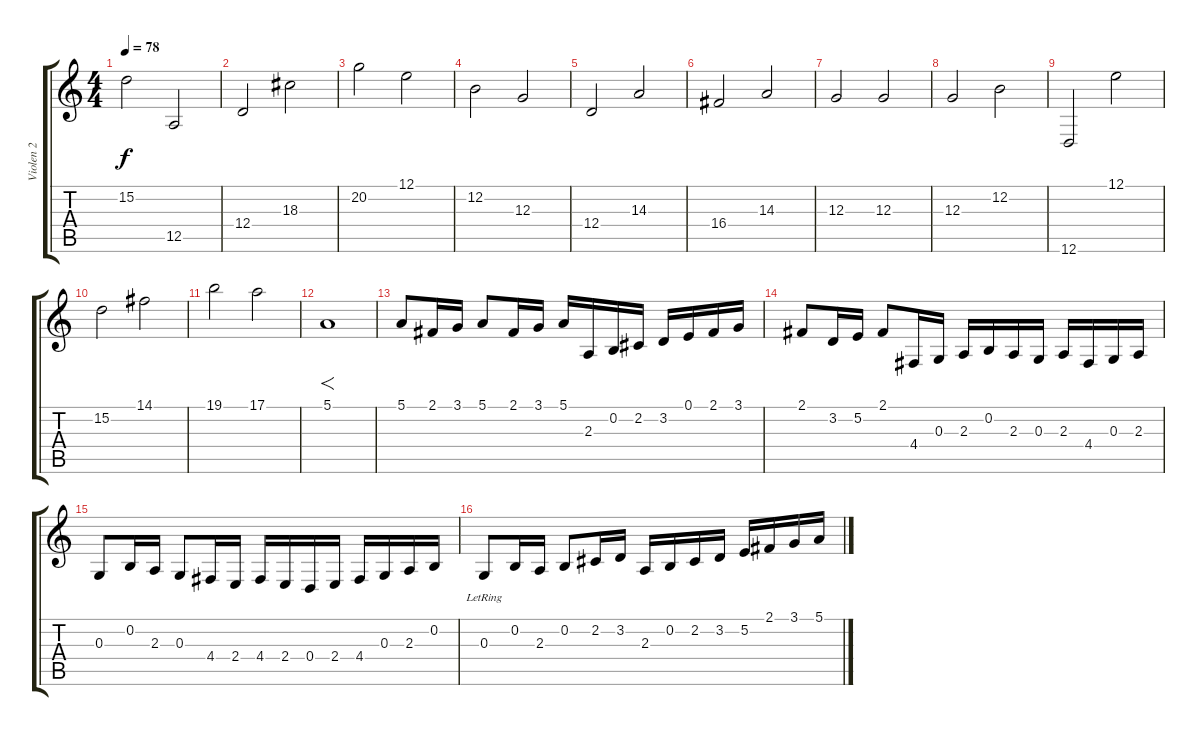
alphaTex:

\track ("Violen 2" "Violen 2") {instrument violin}
\staff {score tabs}
\tuning (E4 B3 G3 D3 A2 D2) {hide}
\ts (4 4)
\tempo 78
\clef g2
\ks c
15.2.2{dy f} 12.5.2 |
12.4.2 18.3.2 |
20.2.2 12.1.2 |
12.2.2 12.3.2 |
12.4.2 14.3.2 |
16.4.2 14.3.2 |
12.3.2 12.3.2 |
12.3.2 12.2.2 |
12.6.2 12.1.2 |
15.2.2 14.1.2 |
19.1.2 17.1.2 |
5.1.1{f} |
5.1.8 2.1.16 3.1.16 5.1.8 2.1.16 3.1.16 5.1.16 2.3.16 0.2.16 2.2.16 3.2.16 0.1.16 2.1.16 3.1.16 |
2.1.8 3.2.16 5.2.16 2.1.8 4.4.16 0.3.16 2.3.16 0.2.16 2.3.16 0.3.16 2.3.16 4.4.16 0.3.16 2.3.16 |
0.3.8 0.2.16 2.3.16 0.3.8 4.4.16 2.4.16 4.4.16 2.4.16 0.4.16 2.4.16 4.4.16 0.3.16 2.3.16 0.2.16 |
0.3{lr}.8 0.2.16 2.3.16 0.2.8 2.2.16 3.2.16 2.3.16 0.2.16 2.2.16 3.2.16 5.2.16 2.1.16 3.1.16 5.1.16
